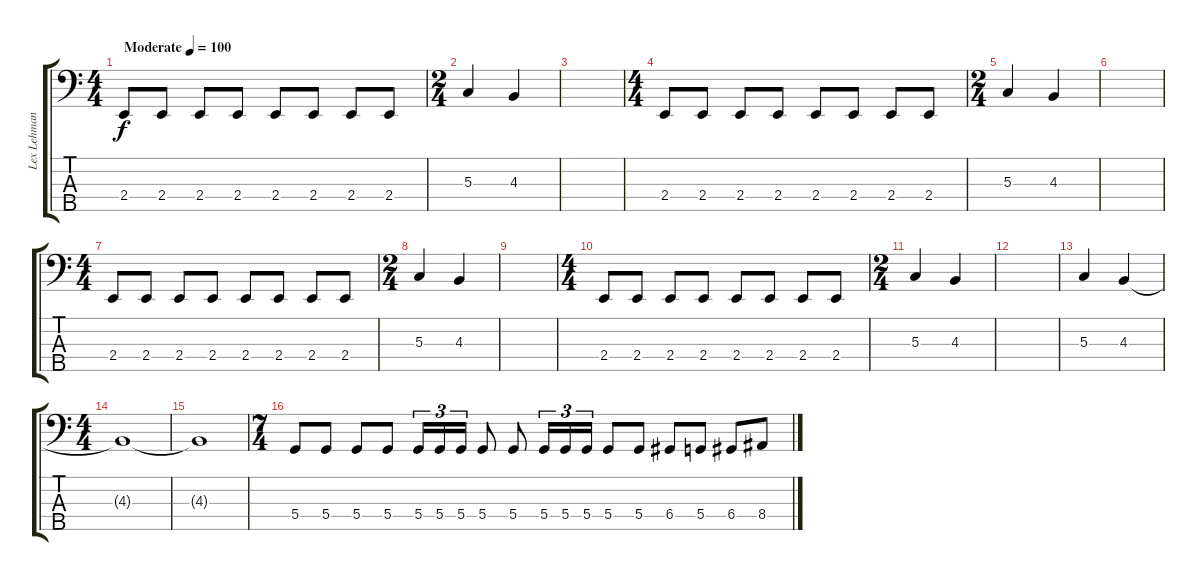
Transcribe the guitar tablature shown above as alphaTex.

\track ("Lex Lehman" "Lex Lehman") {instrument electricbasspick}
\staff {score tabs}
\tuning (F2 C2 G1 D1 A0) {hide}
\ts (4 4)
\tempo (100 "Moderate")
\clef f4
\ks c
2.4.8{dy f instrument electricbasspick} 2.4.8 2.4.8 2.4.8 2.4.8 2.4.8 2.4.8 2.4.8 |
\ts (2 4)
5.3.4 4.3.4 |
|
\ts (4 4)
2.4.8 2.4.8 2.4.8 2.4.8 2.4.8 2.4.8 2.4.8 2.4.8 |
\ts (2 4)
5.3.4 4.3.4 |
|
\ts (4 4)
2.4.8 2.4.8 2.4.8 2.4.8 2.4.8 2.4.8 2.4.8 2.4.8 |
\ts (2 4)
5.3.4 4.3.4 |
|
\ts (4 4)
2.4.8 2.4.8 2.4.8 2.4.8 2.4.8 2.4.8 2.4.8 2.4.8 |
\ts (2 4)
5.3.4 4.3.4 |
|
5.3.4 4.3.4 |
\ts (4 4)
4.3{t}.1 |
4.3{t}.1 |
\ts (7 4)
5.4.8 5.4.8 5.4.8 5.4.8 5.4.16{tu (3 2)} 5.4.16{tu (3 2)} 5.4.16{tu (3 2)} 5.4.8 5.4.8 5.4.16{tu (3 2)} 5.4.16{tu (3 2)} 5.4.16{tu (3 2)} 5.4.8 5.4.8 6.4.8 5.4.8 6.4.8 8.4.8
